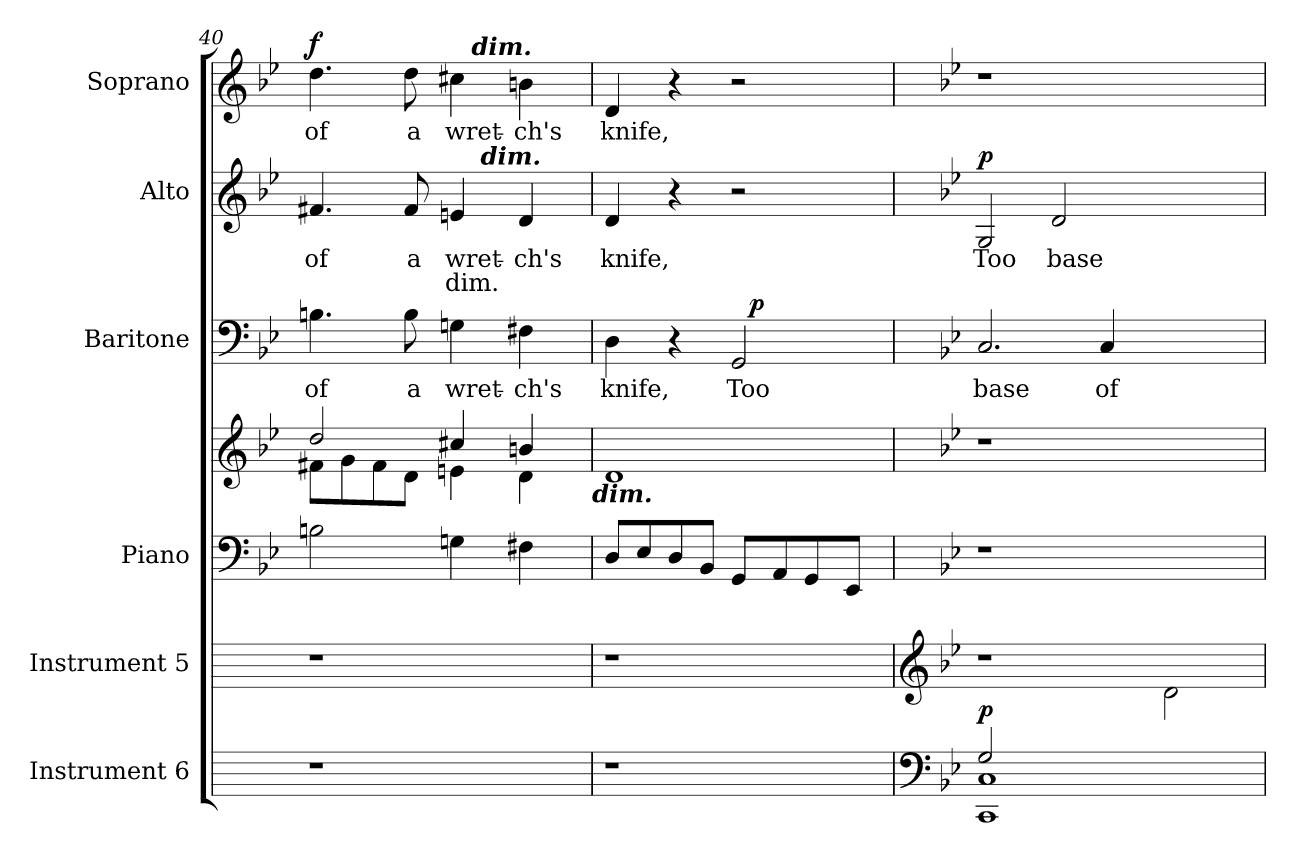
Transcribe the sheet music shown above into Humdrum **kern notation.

**kern	**dynam	**kern	**kern	**kern	**kern	**text	**dynam	**kern	**text	**text	**dynam	**kern	**text	**dynam
*part6	*part6	*part5	*part4	*part4	*part3	*part3	*part3	*part2	*part2	*part2	*part2	*part1	*part1	*part1
*staff7	*staff7	*staff6	*staff5	*staff4	*staff3	*staff3	*staff3	*staff2	*staff2	*staff2	*staff2	*staff1	*staff1	*staff1
*I"Instrument 6	*	*I"Instrument 5	*I"Piano	*	*I"Baritone	*	*	*I"Alto	*	*	*	*I"Soprano	*	*
*	*	*	*clefF4	*clefG2	*clefF4	*	*	*clefG2	*	*	*	*clefG2	*	*
*	*	*	*k[b-e-]	*k[b-e-]	*k[b-e-]	*	*	*k[b-e-]	*	*	*	*k[b-e-]	*	*
*	*	*	*B-:	*B-:	*B-:	*	*	*B-:	*	*	*	*B-:	*	*
=40	=40	=40	=40	=40	=40	=40	=40	=40	=40	=40	=40	=40	=40	=40
*	*	*	*	*^	*	*	*	*	*	*	*	*	*	*
!	!	!	!	!	!	!	!LO:LY:b:cj	!	!	!LO:LY:b:cj	!	!	!	!LO:LY:b:cj	!LO:DY:a
*	*	*	*	*	*	*	*	*	*^	*	*	*	*^	*	*
1r	.	1r	2Bn\	2dd/	8f#X\L	4.Bn\	of	.	4.f#X/	2ryy	of	.	.	4.dd\	2ryy	of	f
.	.	.	.	.	8g\	.	.	.	.	.	.	.	.	.	.	.	.
.	.	.	.	.	8f#\	.	.	.	.	.	.	.	.	.	.	.	.
!	!	!	!	!	!	!	!LO:LY:b:cj	!	!	!	!LO:LY:b:cj	!	!	!	!	!LO:LY:b:cj	!
.	.	.	.	.	8d\J	8B\	a	.	8f#/	.	a	.	.	8dd\	.	a	.
!	!	!	!	!	!	!	!LO:LY:b:cj	!	!	!	!LO:LY:b:cj	!LO:LY:b	!	!	!	!LO:LY:b:cj	!
.	.	.	4Gn\	4cc#X/	4en\	4Gn\	wret-	.	4en/	16ryy	wret-	-dim.	.	4cc#X\	16ryy	wret-	.
!	!	!	!	!	!	!	!	!	!	!	!	!	!	!	!LO:TX:a:Bi:t=dim.	!	!
.	.	.	.	.	.	.	.	.	.	64ryy	.	.	.	.	4..ryy	.	.
!	!	!	!	!	!	!	!	!	!	!LO:TX:a:Bi:t=dim.	!	!	!	!	!	!	!
.	.	.	.	.	.	.	.	.	.	4ryy	.	.	.	.	.	.	.
!	!	!	!	!	!	!	!LO:LY:b:cj	!	!	!	!LO:LY:b:cj	!	!	!	!	!LO:LY:b:cj	!
.	.	.	4F#X\	4bn/	4d\	4F#X\	-ch's	.	4d/	.	ch's	.	.	4bn\	.	-ch's	.
.	.	.	.	.	.	.	.	.	.	8ryy	.	.	.	.	.	.	.
.	.	.	.	.	.	.	.	.	.	32.ryy	.	.	.	.	.	.	.
!	!	!	!	!	!LO:TX:b:Bi:t=dim.	!	!	!	!	!	!	!	!	!	!	!	!
=41	=41	=41	=41	=41	=41	=41	=41	=41	=41	=41	=41	=41	=41	=41	=41	=41	=41
!	!	!	!	!	!	!	!LO:LY:b:cj	!	!	!	!LO:LY:b:cj	!	!	!	!	!LO:LY:b:cj	!
*	*	*	*	*	*	*	*	*	*v	*v	*	*	*	*	*	*	*
*	*	*	*	*v	*v	*^	*	*	*	*	*	*	*v	*v	*	*
1r	.	1r	8D/L	1d	4D\	2ryy	knife,	.	4d/	knife,	.	.	4d/	knife,	.
.	.	.	8E-/	.	.	.	.	.	.	.	.	.	.	.	.
.	.	.	8D/	.	4r	.	.	.	4r	.	.	.	4r	.	.
.	.	.	8BB-/J	.	.	.	.	.	.	.	.	.	.	.	.
!	!	!	!	!	!	!	!LO:LY:b:cj	!	!	!	!	!	!	!	!
.	.	.	8GG/L	.	2GG/	32.ryy	Too	.	2r	.	.	.	2r	.	.
!	!	!	!	!	!	!	!	!LO:DY:a	!	!	!	!	!	!	!
.	.	.	.	.	.	4ryy	.	p	.	.	.	.	.	.	.
.	.	.	8AA/	.	.	.	.	.	.	.	.	.	.	.	.
.	.	.	8GG/	.	.	.	.	.	.	.	.	.	.	.	.
.	.	.	.	.	.	8ryy	.	.	.	.	.	.	.	.	.
.	.	.	8EE-/J	.	.	.	.	.	.	.	.	.	.	.	.
.	.	.	.	.	.	16ryy	.	.	.	.	.	.	.	.	.
.	.	.	.	.	.	64ryy	.	.	.	.	.	.	.	.	.
!!LO:PB:g=z
=42	=42	=42	=42	=42	=42	=42	=42	=42	=42	=42	=42	=42	=42	=42	=42
*clefF4	*	*clefG2	*	*	*	*	*	*	*	*	*	*	*	*	*
*k[b-e-]	*	*k[b-e-]	*	*	*	*	*	*	*	*	*	*	*	*	*
*B-:	*	*B-:	*	*	*	*	*	*	*	*	*	*	*	*	*
*^	*	*	*	*	*	*	*	*	*	*	*	*	*	*	*
!	!	!LO:DY:a	!	!	!	!	!	!LO:LY:b:cj	!	!	!LO:LY:b:cj	!	!LO:DY:a	!	!	!
2G/	1C 1CC	p	1r	1r	1r	2.C/	2ryy	base	.	2G/	Too	.	p	1r	.	.
!	!	!	!	!	!	!	!	!	!	!	!LO:LY:b	!	!	!	!	!
2ryy	.	.	.	.	.	.	4ryy	.	.	2d/	base	.	.	.	.	.
!	!	!	!	!	!	!	!	!LO:LY:b:cj	!	!	!	!	!	!	!	!
.	.	.	.	.	.	4C/	16..ryy	of	.	.	.	.	.	.	.	.
.	.	.	.	.	.	.	2ryy	.	.	.	.	.	.	.	.	.
2ryy	2ryy	.	2d\	2ryy	2ryy	2ryy	.	.	.	2ryy	.	.	.	2ryy	.	.
.	.	.	.	.	.	.	8ryy	.	.	.	.	.	.	.	.	.
.	.	.	.	.	.	.	64ryy	.	.	.	.	.	.	.	.	.
*v	*v	*	*	*	*	*v	*v	*	*	*	*	*	*	*	*	*
=	=	=	=	=	=	=	=	=	=	=	=	=	=	=
*-	*-	*-	*-	*-	*-	*-	*-	*-	*-	*-	*-	*-	*-	*-
